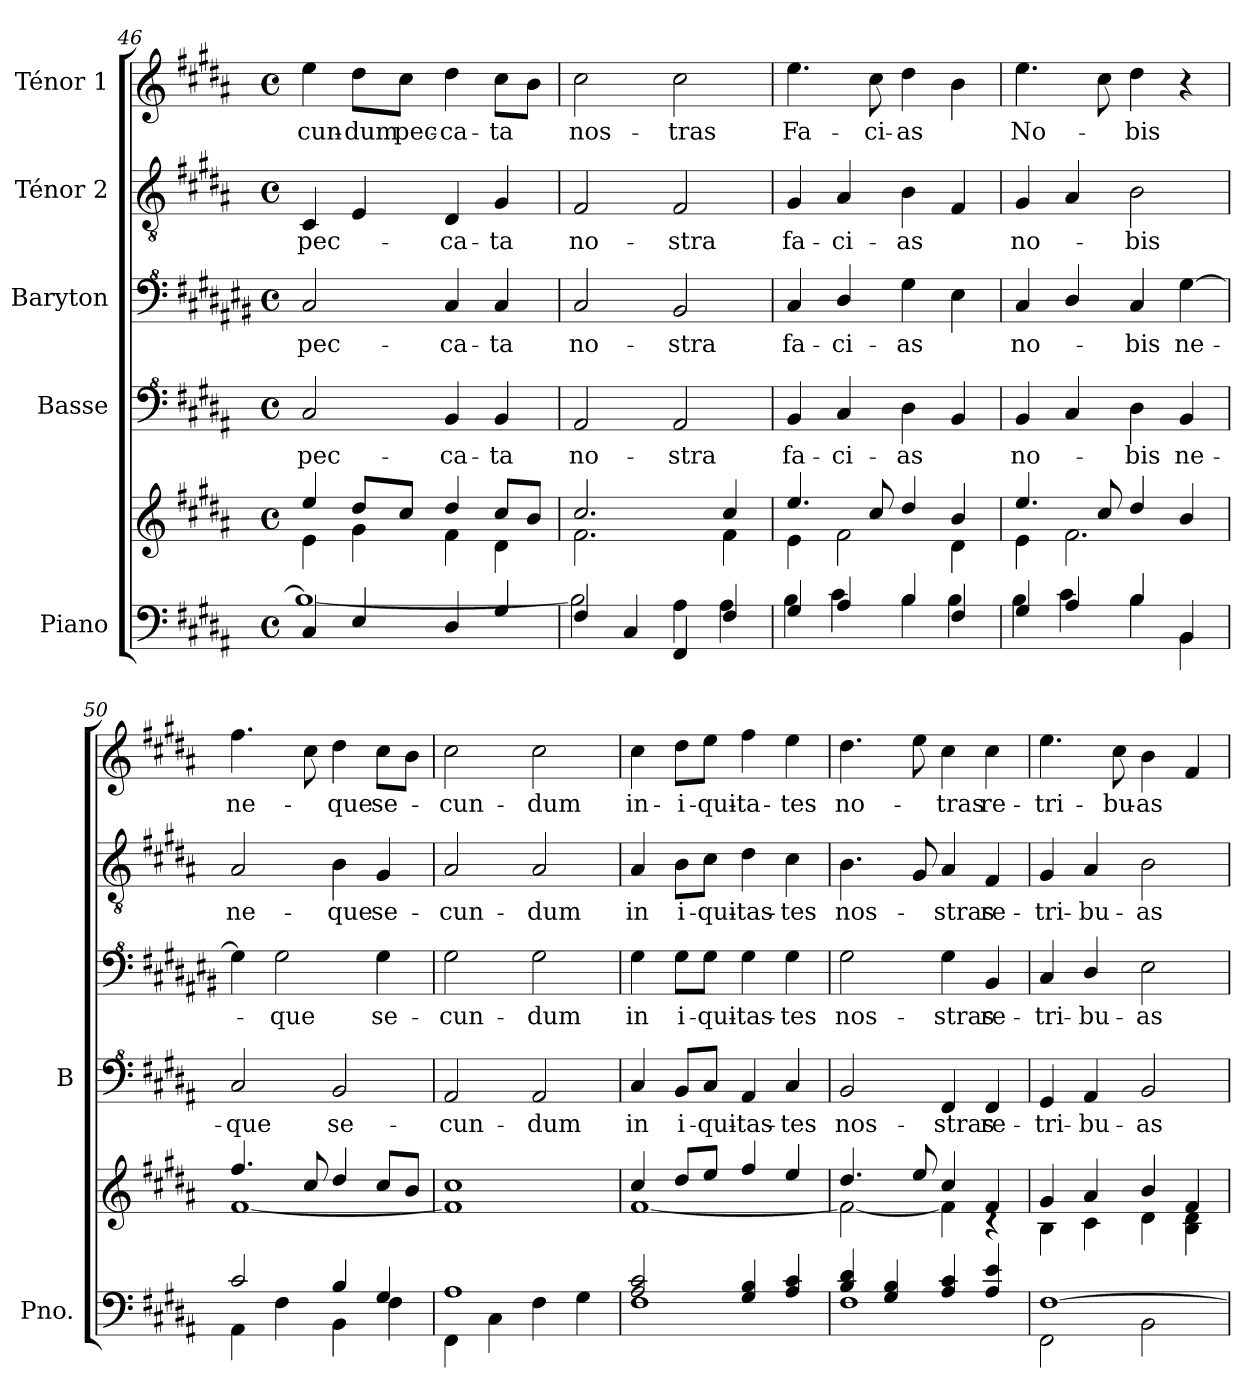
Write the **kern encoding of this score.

**kern	**kern	**kern	**text	**kern	**text	**kern	**text	**kern	**text
*part5	*part5	*part4	*part4	*part3	*part3	*part2	*part2	*part1	*part1
*staff6	*staff5	*staff4	*staff4	*staff3	*staff3	*staff2	*staff2	*staff1	*staff1
*I"Piano	*	*I"Basse	*	*I"Baryton	*	*I"Ténor 2	*	*I"Ténor 1	*
*I'Pno.	*	*I'B	*	*	*	*	*	*	*
*clefF4	*clefG2	*clefF^4	*	*clefF^4	*	*clefGv2	*	*clefG2	*
*	*	*	*	*ITrd1c2	*	*	*	*	*
*k[f#c#g#d#a#]	*k[f#c#g#d#a#]	*k[f#c#g#d#a#]	*	*k[f#c#g#d#a#]	*	*k[f#c#g#d#a#]	*	*k[f#c#g#d#a#]	*
*B:	*B:	*B:	*	*B:	*	*B:	*	*B:	*
*M4/4	*M4/4	*M4/4	*	*M4/4	*	*M4/4	*	*M4/4	*
*met(c)	*met(c)	*met(c)	*	*met(c)	*	*met(c)	*	*met(c)	*
=46	=46	=46	=46	=46	=46	=46	=46	=46	=46
*^	*^	*	*	*	*	*	*	*	*
!	!	!	!	!	!LO:LY:b	!	!LO:LY:b	!	!LO:LY:b	!	!LO:LY:b
4C#/	1B_	4ee/	4e\	2c#/	pec-	2B/	pec-	4C#/	pec-	4ee\	-cun-
!	!	!	!	!	!	!	!	!	!	!	!LO:LY:b
4E/	.	8dd#/L	4g#\	.	.	.	.	4E/	.	8dd#\L	-dum
!	!	!	!	!	!	!	!	!	!	!	!LO:LY:b
.	.	8cc#/J	.	.	.	.	.	.	.	8cc#\J	pec-
!	!	!	!	!	!LO:LY:b	!	!LO:LY:b	!	!LO:LY:b	!	!LO:LY:b
4D#/	.	4dd#/	4f#\	4B/	-ca-	4B/	-ca-	4D#/	-ca-	4dd#\	-ca-
!	!	!	!	!	!LO:LY:b	!	!LO:LY:b	!	!LO:LY:b	!	!LO:LY:b
4G#/	.	8cc#/L	4d#\	4B/	-ta	4B/	-ta	4G#/	-ta	8cc#\L	-ta
.	.	8b/J	.	.	.	.	.	.	.	8b\J	.
=47	=47	=47	=47	=47	=47	=47	=47	=47	=47	=47	=47
!	!	!	!	!	!LO:LY:b	!	!LO:LY:b	!	!LO:LY:b	!	!LO:LY:b
4F#/	2B\]	2.cc#/	2.f#\	2A#/	no-	2B/	no-	2F#/	no-	2cc#\	nos-
4C#/	.	.	.	.	.	.	.	.	.	.	.
!	!	!	!	!	!LO:LY:b	!	!LO:LY:b	!	!LO:LY:b	!	!LO:LY:b
4FF#/	4A#\	.	.	2A#/	-stra	2A#/	-stra	2F#/	-stra	2cc#\	-tras
4F#/	4A#\	4cc#/	4f#\	.	.	.	.	.	.	.	.
!!LO:PB:g=z
=48	=48	=48	=48	=48	=48	=48	=48	=48	=48	=48	=48
!	!	!	!	!	!LO:LY:b	!	!LO:LY:b	!	!LO:LY:b	!	!LO:LY:b
4G#/	4B\	4.ee/	4e\	4B/	fa-	4B/	fa-	4G#/	fa-	4.ee\	Fa-
!	!	!	!	!	!LO:LY:b	!	!LO:LY:b	!	!LO:LY:b	!	!
4A#/	4c#\	.	2f#\	4c#/	-ci-	4c#/	-ci-	4A#/	-ci-	.	.
!	!	!	!	!	!	!	!	!	!	!	!LO:LY:b
.	.	8cc#/	.	.	.	.	.	.	.	8cc#\	-ci-
!	!	!	!	!	!LO:LY:b	!	!LO:LY:b	!	!LO:LY:b	!	!LO:LY:b
4B/	4B\	4dd#/	.	4d#\	-as	4f#\	-as	4B\	-as	4dd#\	-as
4F#/	4B\	4b/	4d#\	4B/	.	4d#\	.	4F#/	.	4b\	.
=49	=49	=49	=49	=49	=49	=49	=49	=49	=49	=49	=49
!	!	!	!	!	!LO:LY:b	!	!LO:LY:b	!	!LO:LY:b	!	!LO:LY:b
4G#/	4B\	4.ee/	4e\	4B/	no-	4B/	no-	4G#/	no-	4.ee\	No-
4A#/	4c#\	.	2.f#\	4c#/	.	4c#/	.	4A#/	.	.	.
.	.	8cc#/	.	.	.	.	.	.	.	8cc#\	.
!	!	!	!	!	!LO:LY:b	!	!LO:LY:b	!	!LO:LY:b	!	!LO:LY:b
4B/	4B\	4dd#/	.	4d#\	-bis	4B/	-bis	2B\	-bis	4dd#\	-bis
!	!	!	!	!	!LO:LY:b	!	!LO:LY:b	!	!	!	!
4BB/	4BB\	4b/	.	4B/	ne-	[4f#\	ne-	.	.	4r	.
=50	=50	=50	=50	=50	=50	=50	=50	=50	=50	=50	=50
!	!	!	!	!	!LO:LY:b	!	!	!	!LO:LY:b	!	!LO:LY:b
2c#/	4AA#\	4.ff#/	[1f#	2c#/	-que	4f#\]	.	2A#/	ne-	4.ff#\	ne-
!	!	!	!	!	!	!	!LO:LY:b	!	!	!	!
.	4F#\	.	.	.	.	2f#\	-que	.	.	.	.
.	.	8cc#/	.	.	.	.	.	.	.	8cc#\	.
!	!	!	!	!	!LO:LY:b	!	!	!	!LO:LY:b	!	!LO:LY:b
4B/	4BB\	4dd#/	.	2B/	se-	.	.	4B\	-que	4dd#\	-que
!	!	!	!	!	!	!	!LO:LY:b	!	!LO:LY:b	!	!LO:LY:b
4G#/	4F#\	8cc#/L	.	.	.	4f#\	se-	4G#/	se-	8cc#\L	se-
.	.	8b/J	.	.	.	.	.	.	.	8b\J	.
=51	=51	=51	=51	=51	=51	=51	=51	=51	=51	=51	=51
!	!	!	!	!	!LO:LY:b	!	!LO:LY:b	!	!LO:LY:b	!	!LO:LY:b
1A#	4FF#\	1cc#	1f#]	2A#/	-cun-	2f#\	-cun-	2A#/	-cun-	2cc#\	-cun-
.	4C#\	.	.	.	.	.	.	.	.	.	.
!	!	!	!	!	!LO:LY:b	!	!LO:LY:b	!	!LO:LY:b	!	!LO:LY:b
.	4F#\	.	.	2A#/	-dum	2f#\	-dum	2A#/	-dum	2cc#\	-dum
.	4G#\	.	.	.	.	.	.	.	.	.	.
=52	=52	=52	=52	=52	=52	=52	=52	=52	=52	=52	=52
!	!	!	!	!	!LO:LY:b	!	!LO:LY:b	!	!LO:LY:b	!	!LO:LY:b
2A#/ 2c#/	1F#	4cc#/	[1f#	4c#/	in	4f#\	in	4A#/	in	4cc#\	in-
!	!	!	!	!	!LO:LY:b	!	!LO:LY:b	!	!LO:LY:b	!	!LO:LY:b
.	.	8dd#/L	.	8B/L	i-	8f#\L	i-	8B\L	i-	8dd#\L	-i-
!	!	!	!	!	!LO:LY:b	!	!LO:LY:b	!	!LO:LY:b	!	!LO:LY:b
.	.	8ee/J	.	8c#/J	-qui-	8f#\J	-qui-	8c#\J	-qui-	8ee\J	-qui-
!	!	!	!	!	!LO:LY:b	!	!LO:LY:b	!	!LO:LY:b	!	!LO:LY:b
4G#/ 4B/	.	4ff#/	.	4A#/	-tas-	4f#\	-tas-	4d#\	-tas-	4ff#\	-ta-
!	!	!	!	!	!LO:LY:b	!	!LO:LY:b	!	!LO:LY:b	!	!LO:LY:b
4A#/ 4c#/	.	4ee/	.	4c#/	-tes	4f#\	-tes	4c#\	-tes	4ee\	-tes
!!LO:PB:g=z
=53	=53	=53	=53	=53	=53	=53	=53	=53	=53	=53	=53
!	!	!	!	!	!LO:LY:b	!	!LO:LY:b	!	!LO:LY:b	!	!LO:LY:b
4B/ 4d#/	1F#	4.dd#/	2f#\_	2B/	nos-	2f#\	nos-	4.B\	nos-	4.dd#\	no-
4G#/ 4B/	.	.	.	.	.	.	.	.	.	.	.
.	.	8ee/	.	.	.	.	.	8G#/	.	8ee\	.
!	!	!	!	!	!LO:LY:b	!	!LO:LY:b	!	!LO:LY:b	!	!LO:LY:b
4A#/ 4c#/	.	4cc#/	4f#\]	4F#/	-stras	4f#\	-stras	4A#/	-stras	4cc#\	-tras
!	!	!	!	!	!LO:LY:b	!	!LO:LY:b	!	!LO:LY:b	!	!LO:LY:b
4A#/ 4e/	.	4f#/	4rc	4F#/	re-	4A#/	re-	4F#/	re-	4cc#\	re-
=54	=54	=54	=54	=54	=54	=54	=54	=54	=54	=54	=54
!	!	!	!	!	!LO:LY:b	!	!LO:LY:b	!	!LO:LY:b	!	!LO:LY:b
[1F#	2FF#\	4g#/	4B\	4G#/	-tri-	4B/	-tri-	4G#/	-tri-	4.ee\	-tri-
!	!	!	!	!	!LO:LY:b	!	!LO:LY:b	!	!LO:LY:b	!	!
.	.	4a#/	4c#\	4A#/	-bu-	4c#/	-bu-	4A#/	-bu-	.	.
!	!	!	!	!	!	!	!	!	!	!	!LO:LY:b
.	.	.	.	.	.	.	.	.	.	8cc#\	-bu-
!	!	!	!	!	!LO:LY:b	!	!LO:LY:b	!	!LO:LY:b	!	!LO:LY:b
.	2BB\	4b/	4d#\	2B/	-as	2d#\	-as	2B\	-as	4b\	-as
.	.	4f#/	4B\ 4d#\	.	.	.	.	.	.	4f#/	.
*v	*v	*	*	*	*	*	*	*	*	*	*
*	*v	*v	*	*	*	*	*	*	*	*
=	=	=	=	=	=	=	=	=	=
*-	*-	*-	*-	*-	*-	*-	*-	*-	*-
